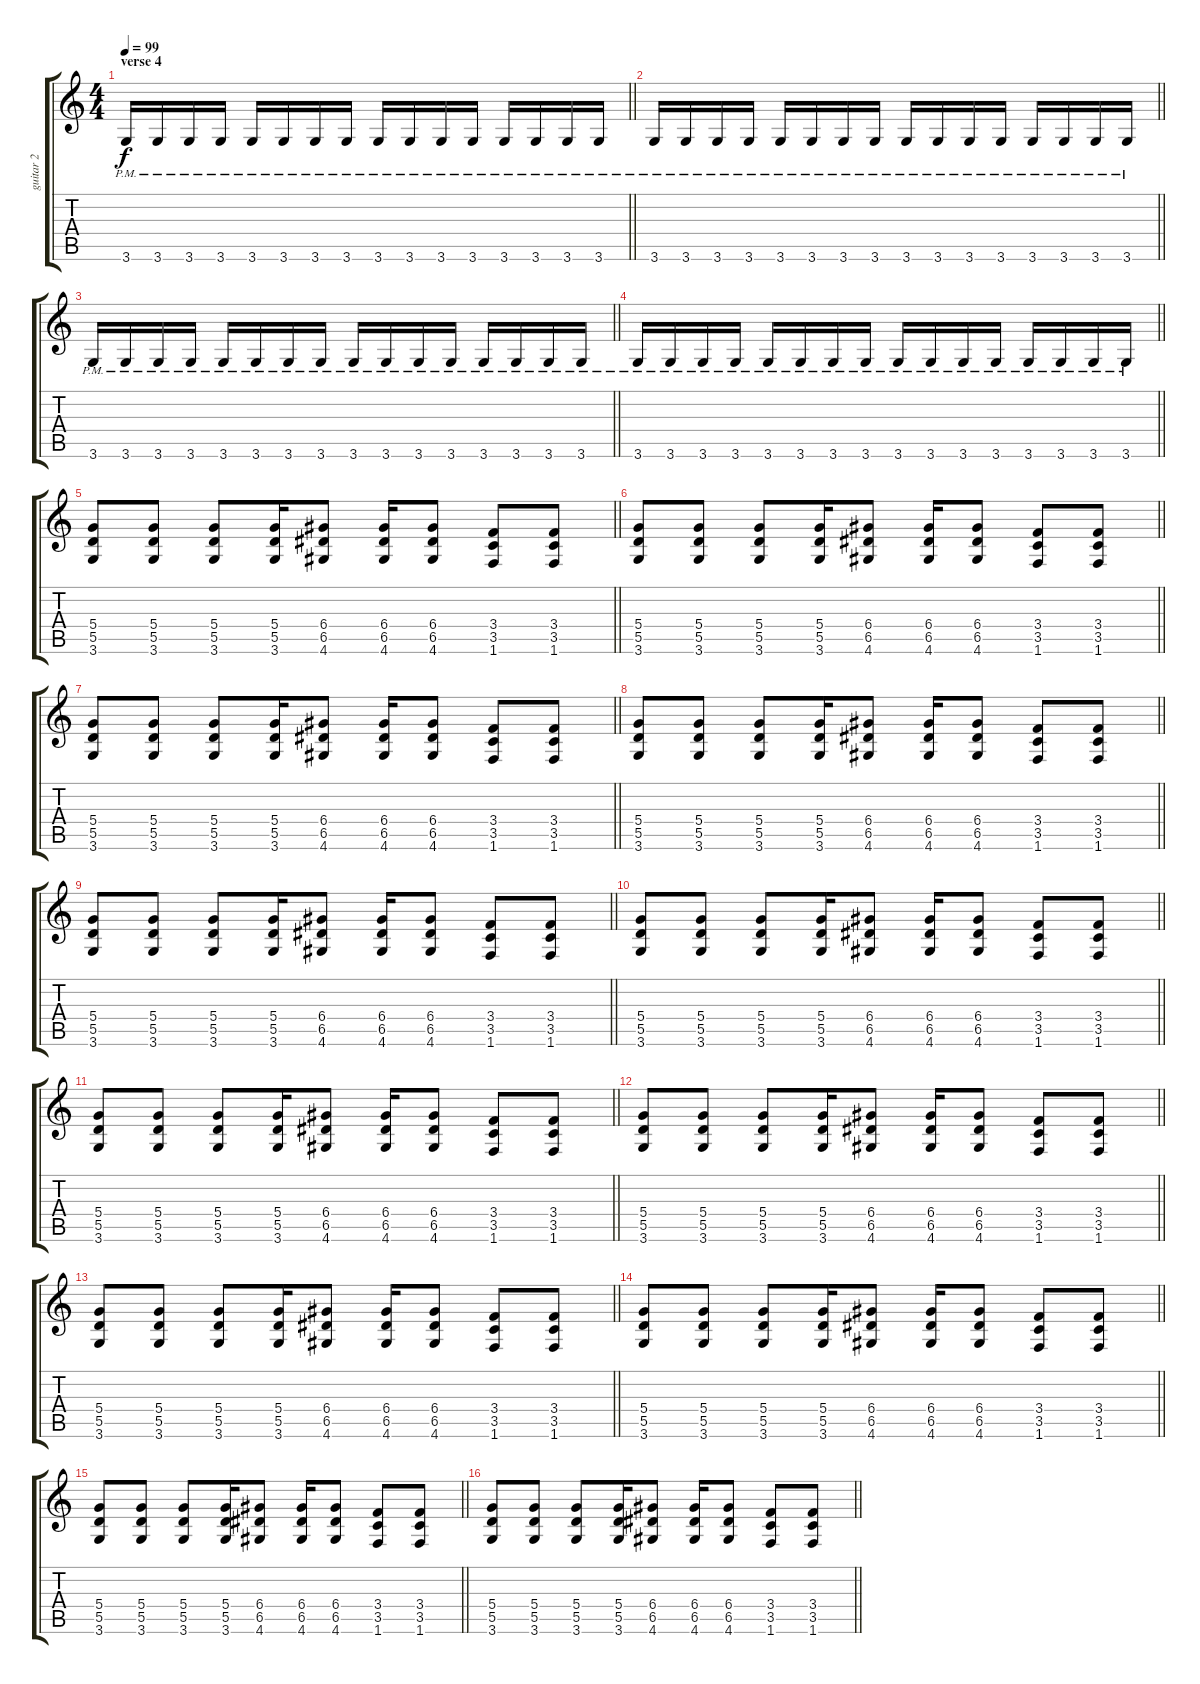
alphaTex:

\track ("guitar 2" "guitar 2") {instrument overdrivenguitar}
\staff {score tabs}
\tuning (E4 B3 G3 D3 A2 E2) {hide}
\ts (4 4)
\section ("" "verse 4")
\tempo 99
\clef g2
\barLineRight lightlight
\ks c
3.6{pm}.16{dy f} 3.6{pm}.16 3.6{pm}.16 3.6{pm}.16 3.6{pm}.16 3.6{pm}.16 3.6{pm}.16 3.6{pm}.16 3.6{pm}.16 3.6{pm}.16 3.6{pm}.16 3.6{pm}.16 3.6{pm}.16 3.6{pm}.16 3.6{pm}.16 3.6{pm}.16 |
\barLineRight lightlight
3.6{pm}.16 3.6{pm}.16 3.6{pm}.16 3.6{pm}.16 3.6{pm}.16 3.6{pm}.16 3.6{pm}.16 3.6{pm}.16 3.6{pm}.16 3.6{pm}.16 3.6{pm}.16 3.6{pm}.16 3.6{pm}.16 3.6{pm}.16 3.6{pm}.16 3.6{pm}.16 |
\barLineRight lightlight
3.6{pm}.16 3.6{pm}.16 3.6{pm}.16 3.6{pm}.16 3.6{pm}.16 3.6{pm}.16 3.6{pm}.16 3.6{pm}.16 3.6{pm}.16 3.6{pm}.16 3.6{pm}.16 3.6{pm}.16 3.6{pm}.16 3.6{pm}.16 3.6{pm}.16 3.6{pm}.16 |
\barLineRight lightlight
3.6{pm}.16 3.6{pm}.16 3.6{pm}.16 3.6{pm}.16 3.6{pm}.16 3.6{pm}.16 3.6{pm}.16 3.6{pm}.16 3.6{pm}.16 3.6{pm}.16 3.6{pm}.16 3.6{pm}.16 3.6{pm}.16 3.6{pm}.16 3.6{pm}.16 3.6{pm}.16 |
\barLineRight lightlight
(5.4 5.5 3.6).8 (5.4 5.5 3.6).8 (5.4 5.5 3.6).8 (5.4 5.5 3.6).16 (6.4 6.5 4.6).8 (6.4 6.5 4.6).16 (6.4 6.5 4.6).8 (3.4 3.5 1.6).8 (3.4 3.5 1.6).8 |
\barLineRight lightlight
(5.4 5.5 3.6).8 (5.4 5.5 3.6).8 (5.4 5.5 3.6).8 (5.4 5.5 3.6).16 (6.4 6.5 4.6).8 (6.4 6.5 4.6).16 (6.4 6.5 4.6).8 (3.4 3.5 1.6).8 (3.4 3.5 1.6).8 |
\barLineRight lightlight
(5.4 5.5 3.6).8 (5.4 5.5 3.6).8 (5.4 5.5 3.6).8 (5.4 5.5 3.6).16 (6.4 6.5 4.6).8 (6.4 6.5 4.6).16 (6.4 6.5 4.6).8 (3.4 3.5 1.6).8 (3.4 3.5 1.6).8 |
\barLineRight lightlight
(5.4 5.5 3.6).8 (5.4 5.5 3.6).8 (5.4 5.5 3.6).8 (5.4 5.5 3.6).16 (6.4 6.5 4.6).8 (6.4 6.5 4.6).16 (6.4 6.5 4.6).8 (3.4 3.5 1.6).8 (3.4 3.5 1.6).8 |
\barLineRight lightlight
(5.4 5.5 3.6).8 (5.4 5.5 3.6).8 (5.4 5.5 3.6).8 (5.4 5.5 3.6).16 (6.4 6.5 4.6).8 (6.4 6.5 4.6).16 (6.4 6.5 4.6).8 (3.4 3.5 1.6).8 (3.4 3.5 1.6).8 |
\barLineRight lightlight
(5.4 5.5 3.6).8 (5.4 5.5 3.6).8 (5.4 5.5 3.6).8 (5.4 5.5 3.6).16 (6.4 6.5 4.6).8 (6.4 6.5 4.6).16 (6.4 6.5 4.6).8 (3.4 3.5 1.6).8 (3.4 3.5 1.6).8 |
\barLineRight lightlight
(5.4 5.5 3.6).8 (5.4 5.5 3.6).8 (5.4 5.5 3.6).8 (5.4 5.5 3.6).16 (6.4 6.5 4.6).8 (6.4 6.5 4.6).16 (6.4 6.5 4.6).8 (3.4 3.5 1.6).8 (3.4 3.5 1.6).8 |
\barLineRight lightlight
(5.4 5.5 3.6).8 (5.4 5.5 3.6).8 (5.4 5.5 3.6).8 (5.4 5.5 3.6).16 (6.4 6.5 4.6).8 (6.4 6.5 4.6).16 (6.4 6.5 4.6).8 (3.4 3.5 1.6).8 (3.4 3.5 1.6).8 |
\barLineRight lightlight
(5.4 5.5 3.6).8 (5.4 5.5 3.6).8 (5.4 5.5 3.6).8 (5.4 5.5 3.6).16 (6.4 6.5 4.6).8 (6.4 6.5 4.6).16 (6.4 6.5 4.6).8 (3.4 3.5 1.6).8 (3.4 3.5 1.6).8 |
\barLineRight lightlight
(5.4 5.5 3.6).8 (5.4 5.5 3.6).8 (5.4 5.5 3.6).8 (5.4 5.5 3.6).16 (6.4 6.5 4.6).8 (6.4 6.5 4.6).16 (6.4 6.5 4.6).8 (3.4 3.5 1.6).8 (3.4 3.5 1.6).8 |
\barLineRight lightlight
(5.4 5.5 3.6).8 (5.4 5.5 3.6).8 (5.4 5.5 3.6).8 (5.4 5.5 3.6).16 (6.4 6.5 4.6).8 (6.4 6.5 4.6).16 (6.4 6.5 4.6).8 (3.4 3.5 1.6).8 (3.4 3.5 1.6).8 |
\barLineRight lightlight
(5.4 5.5 3.6).8 (5.4 5.5 3.6).8 (5.4 5.5 3.6).8 (5.4 5.5 3.6).16 (6.4 6.5 4.6).8 (6.4 6.5 4.6).16 (6.4 6.5 4.6).8 (3.4 3.5 1.6).8 (3.4 3.5 1.6).8
